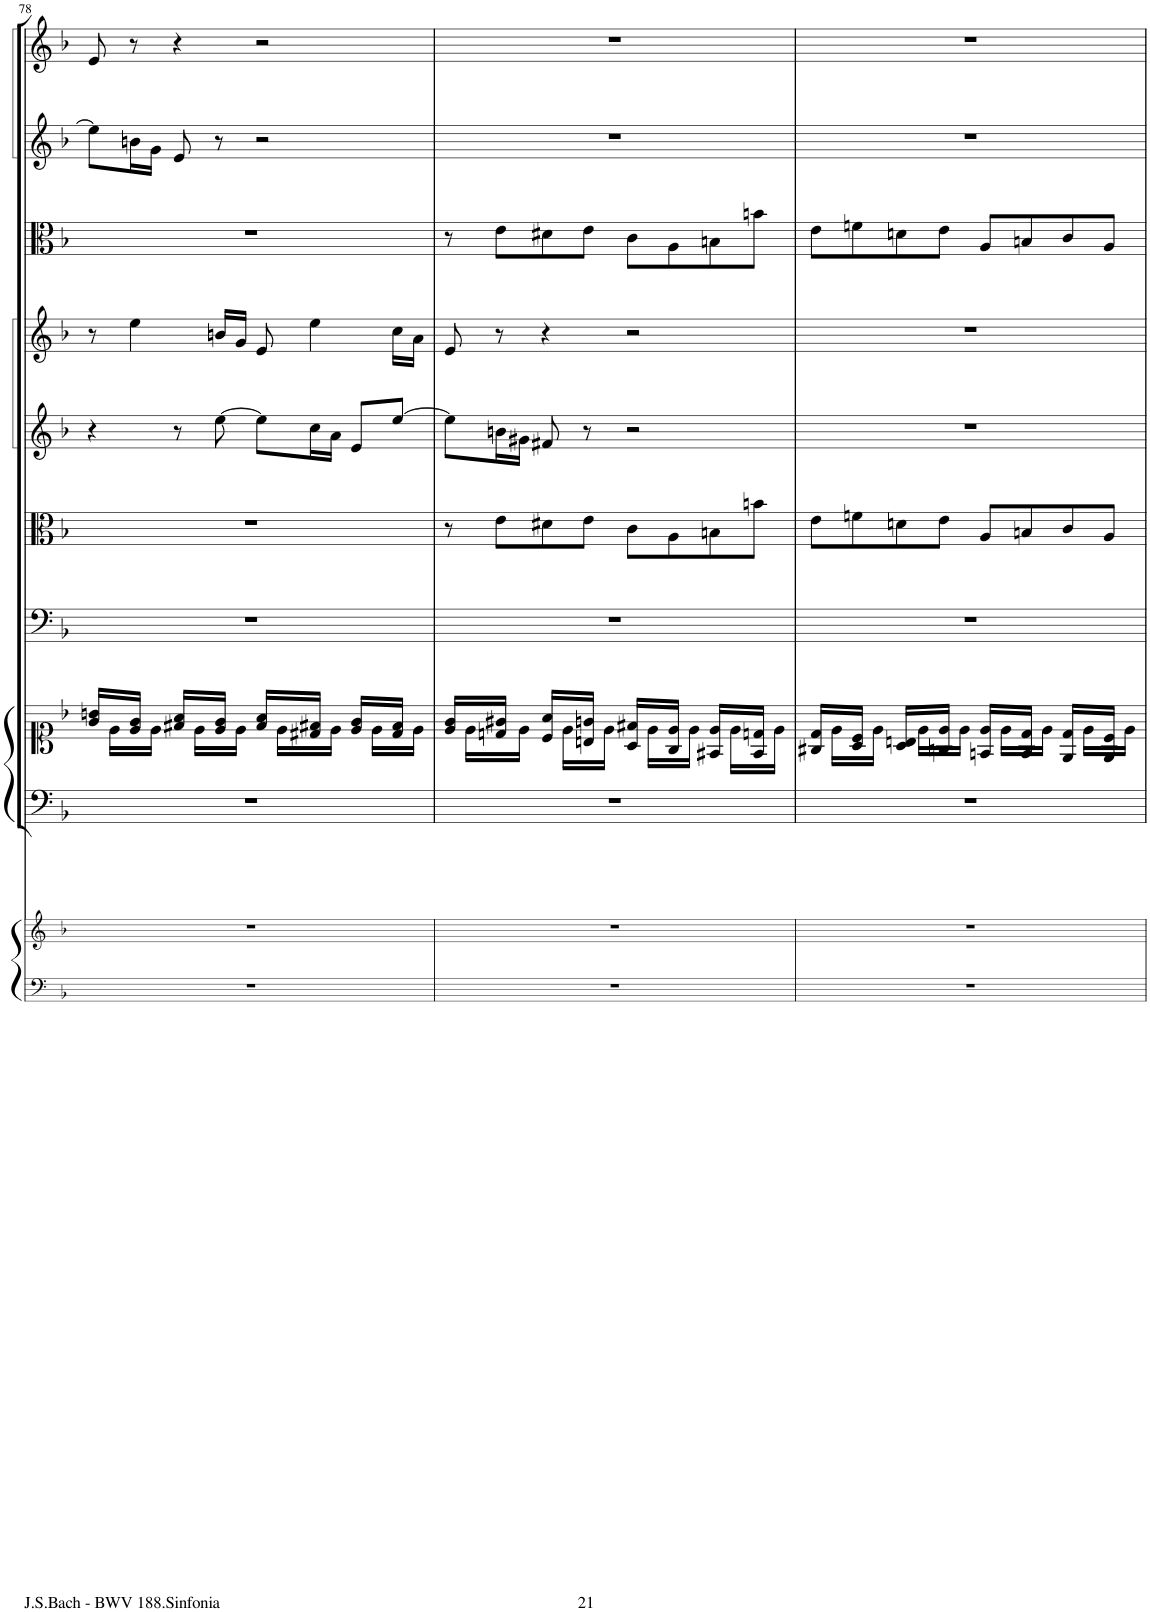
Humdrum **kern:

**kern	**kern	**kern	**kern	**kern	**kern	**kern	**kern	**kern	**kern	**kern
*part9	*part9	*part8	*part8	*part7	*part6	*part5	*part4	*part3	*part2	*part1
*staff11	*staff10	*staff9	*staff8	*staff7	*staff6	*staff5	*staff4	*staff3	*staff2	*staff1
*I"Piano reduction	*	*I"Organo	*	*I"Continuo	*I"Viola	*I"Violino II	*I"Violino I	*I"Taille	*I"Oboe II	*I"Oboe I
*I'Pno	*	*	*	*	*I'Vla	*I'Vln	*I'Vln	*	*I'Ob	*I'Ob
!!LO:PB:g=z
*clefF4	*clefG2	*clefF4	*clefC1	*clefF4	*clefC3	*clefG2	*clefG2	*clefC3	*clefG2	*clefG2
*k[b-]	*k[b-]	*k[b-]	*k[b-]	*k[b-]	*k[b-]	*k[b-]	*k[b-]	*k[b-]	*k[b-]	*k[b-]
*M4/4	*M4/4	*M4/4	*M4/4	*M4/4	*M4/4	*M4/4	*M4/4	*M4/4	*M4/4	*M4/4
*met(c)	*met(c)	*met(c)	*met(c)	*met(c)	*met(c)	*met(c)	*met(c)	*met(c)	*met(c)	*met(c)
=78	=78	=78	=78	=78	=78	=78	=78	=78	=78	=78
*	*	*	*^	*	*	*	*	*	*	*
1r	1r	1r	16g/ 16bn/LL	16ryy	1r	1r	4r	8r	1r	8ee\L]	8e/
.	.	.	16ryy	16e\LL	.	.	.	.	.	.	.
.	.	.	16e/ 16g/JJ	16ryy	.	.	.	4ee\	.	16bn\L	8r
.	.	.	16ryy	16e\JJ	.	.	.	.	.	16g\JJ	.
.	.	.	16f#X/ 16a/LL	16ryy	.	.	8r	.	.	8e/	4r
.	.	.	16ryy	16e\LL	.	.	.	.	.	.	.
.	.	.	16e/ 16g/JJ	16ryy	.	.	[8ee\	16bn/LL	.	8r	.
.	.	.	16ryy	16e\JJ	.	.	.	16g/JJ	.	.	.
.	.	.	16f#/ 16a/LL	16ryy	.	.	8ee\L]	8e/	.	2r	2r
.	.	.	16ryy	16e\LL	.	.	.	.	.	.	.
.	.	.	16d#X/ 16f#X/JJ	16ryy	.	.	16cc\L	4ee\	.	.	.
.	.	.	16ryy	16e\JJ	.	.	16a\JJ	.	.	.	.
.	.	.	16e/ 16g/LL	16ryy	.	.	8e/L	.	.	.	.
.	.	.	16ryy	16e\LL	.	.	.	.	.	.	.
.	.	.	16d#/ 16f#/JJ	16ryy	.	.	[8ee/J	16cc\LL	.	.	.
.	.	.	16ryy	16e\JJ	.	.	.	16a\JJ	.	.	.
=79	=79	=79	=79	=79	=79	=79	=79	=79	=79	=79	=79
1r	1r	1r	16e/ 16g/LL	16ryy	1r	8r	8ee\L]	8e/	8r	1r	1r
.	.	.	16ryy	16e\LL	.	.	.	.	.	.	.
.	.	.	16dn/ 16g#X/JJ	16ryy	.	8e\L	16bn\L	8r	8e\L	.	.
.	.	.	16ryy	16e\JJ	.	.	16g#X\JJ	.	.	.	.
.	.	.	16c/ 16a/LL	16ryy	.	8d#X\	8f#X/	4r	8d#X\	.	.
.	.	.	16ryy	16e\LL	.	.	.	.	.	.	.
.	.	.	16Bn/ 16gn/JJ	16ryy	.	8e\J	8r	.	8e\J	.	.
.	.	.	16ryy	16e\JJ	.	.	.	.	.	.	.
.	.	.	16A/ 16f#X/LL	16ryy	.	8c\L	2r	2r	8c\L	.	.
.	.	.	16ryy	16e\LL	.	.	.	.	.	.	.
.	.	.	16G/ 16e/JJ	16ryy	.	8A\	.	.	8A\	.	.
.	.	.	16ryy	16e\JJ	.	.	.	.	.	.	.
.	.	.	16F#X/ 16e/LL	16ryy	.	8Bn\	.	.	8Bn\	.	.
.	.	.	16ryy	16e\LL	.	.	.	.	.	.	.
.	.	.	16F#/ 16dn/JJ	16ryy	.	8bn\J	.	.	8bn\J	.	.
.	.	.	16ryy	16e\JJ	.	.	.	.	.	.	.
=80	=80	=80	=80	=80	=80	=80	=80	=80	=80	=80	=80
1r	1r	1r	16G#X/ 16d/LL	16ryy	1r	8e\L	1r	1r	8e\L	1r	1r
.	.	.	16ryy	16e\LL	.	.	.	.	.	.	.
.	.	.	16A/ 16c/JJ	16ryy	.	8fn\	.	.	8fn\	.	.
.	.	.	16ryy	16e\JJ	.	.	.	.	.	.	.
.	.	.	16A/ 16Bn/LL	16ryy	.	8dn\	.	.	8dn\	.	.
.	.	.	16ryy	16e\LL	.	.	.	.	.	.	.
.	.	.	16Gn/ 16e/JJ	16ryy	.	8e\J	.	.	8e\J	.	.
.	.	.	16ryy	16e\JJ	.	.	.	.	.	.	.
.	.	.	16Fn/ 16e/LL	16ryy	.	8A/L	.	.	8A/L	.	.
.	.	.	16ryy	16e\LL	.	.	.	.	.	.	.
.	.	.	16F/ 16d/JJ	16ryy	.	8Bn/	.	.	8Bn/	.	.
.	.	.	16ryy	16e\JJ	.	.	.	.	.	.	.
.	.	.	16E/ 16d/LL	16ryy	.	8c/	.	.	8c/	.	.
.	.	.	16ryy	16e\LL	.	.	.	.	.	.	.
.	.	.	16E/ 16c/JJ	16ryy	.	8A/J	.	.	8A/J	.	.
.	.	.	16ryy	16e\JJ	.	.	.	.	.	.	.
*	*	*	*v	*v	*	*	*	*	*	*	*
=	=	=	=	=	=	=	=	=	=	=
*-	*-	*-	*-	*-	*-	*-	*-	*-	*-	*-
